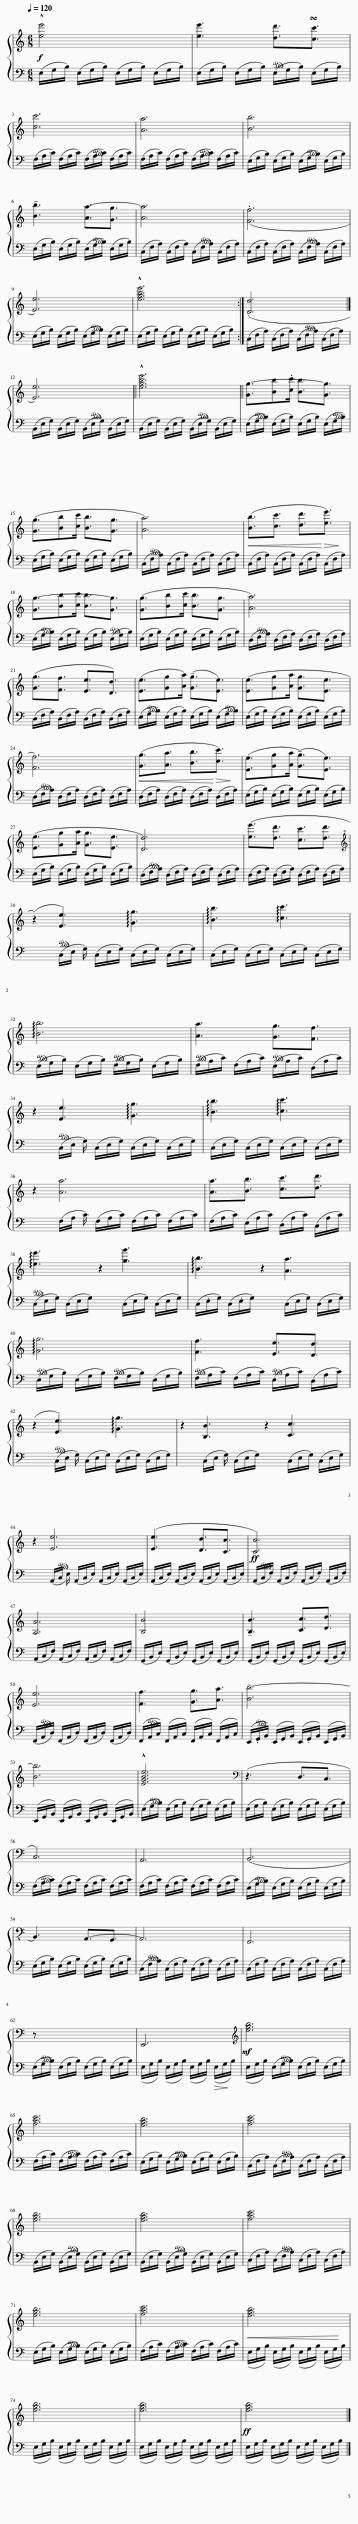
X:1
%%score { 1 | 2 }
L:1/8
Q:1/4=120
M:6/8
I:linebreak $
K:C
V:1 treble
V:2 bass
V:1
!f! !^![ee']4 x/[I:staff +1] (E,/G,/B,/) |[I:staff -1] [ee']3 [dd']3/2!turn![cc']3/2 |$ [cc']6 | [Aa]6 | [Bb]6 |$ %5
 !tenuto![Bb]3 [Aa-]3/2[Gg]3/2 | [Aa]6 | (.[Ff]6 |$ [Ee]6) | !^![egbe']6 :| %10
 (.[Dd]6 |]$ [Ee]6) | !^![egbe']6 | [Gg-]3/2[Bb].[cc']/ [Bb]3/2[Gg]3/2 |$ ([Gg]3/2[Bb][cc']/ [Bb]3/2[Gg]3/2 | %15
 [Aa]6) |!<(! ([Bb]3/2[cc']3/2 [dd']3/2!<)!!>(![ee']3/2) |$ [Gg-]3/2[Bb][cc']/ [Bb]3/2[Gg]3/2 | ([Gg]3/2[Bb][cc']/ [Bb]3/2[Gg]3/2 | [Aa]6) |$ %20
 ([Gg]3/2[Ff]3/2 [Ee]3/2[Dd]3/2) | ([Ee]3/2[Gg][Aa]/) (!tenuto![Gg]3/2[Ee]3/2) | ([Ee]3/2[Gg][Aa]/ [Gg]3/2[Ee]3/2 |$ [Ff]6) |!<(! ([Gg]3/2[Aa]3/2 [Bb]3/2!<)!!>(![cc']3/2) | %25
 ([Ee]3/2[Gg][Aa]/ (!tenuto![Gg]3/2)[Ee]3/2) |$ ([Ee]3/2[Gg][Aa]/ [Gg]3/2[Ee]3/2 | [Dd]6) | ([ee']3/2[dd']3/2 [cc']3/2[dd']3/2 |$[K:treble+8] (z2) [E,E]3) !arpeggio![G,G]3 | %30
 !arpeggio![B,B]3 !arpeggio![Cc]3 |$ !arpeggio![B,B]6 | [A,A]3 [G,G]3/2[F,F]3/2 |$ z2 [E,E]3 !arpeggio![G,G]3 | !arpeggio![B,B]3 !arpeggio![Cc]3 |$ %35
 z2 [A,A]6 | [A,A]3/2[B,B]3/2 [Cc]3/2[Dd]3/2 |$ !arpeggio![Ee]3 z2 [Gg]3 | !arpeggio![B,B]3 z2 [A,A]3 |$ !arpeggio![G,G]6 | %40
 [F,F]3 [E,E]3/2[D,D]3/2 |$ (z2 [E,E]3) !arpeggio![G,G]3 | z2 [B,,B,]3 z2 [C,C]3 |$ z2 [E,E]6 | ([E,E]3 [D,D]3/2[C,C]3/2 | %45
!ff! [C,C]6) |$ [A,,A,]6 | [B,,B,]4 x/[I:staff +1] (G,,,/B,,/E,/) |[I:staff -1] !tenuto![B,B,]3 [C,C]3/2[D,D]3/2 |$ [E,E]6 | %50
 [F,F]3 [G,G]3/2[A,A]3/2 | !tenuto![B,B-]6 |$ [B,B]6 | !^![E,G,B,E]6 |[K:bass] (z3 D,3/2C,3/2 |$ %55
 C,6) | A,,6 | (B,,6 |$ B,,,3) A,,,3/2-G,,,3/2 | A,,,6 | %60
 F,,,6 |$ z x/[I:staff +1] (E,/G,/B,/) (E,/G,/B,/) (E,/G,/B,/) |[I:staff -1] E,,6 |[K:treble]!mf! [egb]6 |$ [fac']6 | %65
 [egb]6 | [fac']6 |$ [egb]6 | [egb]6 | [fac']6 |$ %70
 [egb]6 | [fac']6 |!<(! [egb]6 |$ [egb]6 | [egb]6 | %75
!ff! [egb]6 |] %76
V:2
 (E,/G,/B,/) (E,/G,/B,/) (E,/G,/B,/) x3/2 | (E,/G,/B,/) (E,/G,/B,/)!ped! (E,/G,/B,/) (E,/G,/B,/) |$ (F,/A,/C/) (F,/A,/C/) (F,/!ped!A,/C/) (F,/A,/C/) | (F,/A,/C/) (F,/A,/C/) (F,/!ped!A,/C/) (F,/A,/C/) | (E,/G,/B,/) (E,/G,/B,/) (E,/!ped!G,/B,/) (E,/G,/B,/) |$ %5
 (E,/G,/B,/) (E,/G,/B,/) (E,/!ped!G,/B,/) (E,/G,/B,/) | (C,/F,/A,/) (C,/F,/A,/) (C,/!ped!F,/A,/) (C,/F,/A,/) | (C,/F,/A,/) (C,/F,/A,/) (C,/!ped!F,/A,/) (C,/F,/A,/) |$ (E,/G,/B,/) (E,/G,/B,/) (E,/!ped!G,/B,/) (E,/G,/B,/) | (E,/G,/B,/) (E,/G,/B,/) (E,/G,/B,/) (E,/G,/B,/) :| %10
 (C,/F,/A,/) (C,/F,/A,/) (C,/!ped!F,/A,/) (C,/F,/A,/) |]$ (B,,/E,/G,/) (B,,/E,/G,/) (B,,/!ped!E,/G,/) (B,,/E,/G,/) | (B,,/E,/G,/) (B,,/E,/G,/) (B,,/!ped!E,/G,/) (B,,/E,/G,/) | (E,/!ped!G,/B,/) (E,/G,/B,/) (E,/G,/B,/) (E,/!ped!G,/!tenuto!B,/) |$ (E,/G,/B,/) (E,/G,/B,/) (E,/G,/B,/) (E,/G,/B,/) | %15
 (C,/!ped!F,/A,/) (C,/F,/A,/) (C,/F,/A,/) (C,/F,/A,/) | (C,/F,/A,/) (C,/F,/A,/) (C,/F,/A,/) (C,/F,/A,/) |$ (E,/!ped!G,/B,/) (E,/G,/B,/) (E,/G,/B,/)!ped! (E,/G,/B,/) | (E,/G,/B,/) (E,/G,/B,/) (E,/G,/B,/) (E,/G,/B,/) | (D,/!ped!F,/A,/) (D,/F,/A,/) (D,/F,/A,/) (D,/F,/A,/) |$ %20
 (D,/F,/A,/) (D,/F,/A,/) (D,/F,/A,/) (D,/F,/A,/) | (E,/!ped!G,/B,/) (E,/G,/B,/) (E,/G,/B,/) (E,/!ped!G,/B,/) | (E,/G,/B,/) (E,/G,/B,/) (E,/G,/B,/) (E,/G,/B,/) |$ (D,/!ped!F,/A,/) (D,/F,/A,/) (D,/F,/A,/) (D,/F,/A,/) | (D,/F,/A,/) (D,/F,/A,/) (D,/F,/A,/) (D,/F,/A,/) | %25
 (E,/G,/B,/) (E,/G,/B,/) (E,/G,/B,/) (E,/G,/B,/) |$ (E,/G,/B,/) (E,/G,/B,/) (E,/G,/B,/) (E,/G,/B,/) | (D,/!ped!F,/A,/) (D,/F,/A,/) (D,/F,/A,/) (D,/F,/A,/) | (D,/F,/A,/) (D,/F,/A,/) (D,/F,/A,/) (D,/F,/A,/) |$ x2!ped! (C,/E,/ G,/) (C,/E,/G,/) (C,/E,/G,/) (C,/E,/G,/) | %30
 (C,/E,/G,/) (C,/E,/G,/) (C,/E,/G,/) (C,/E,/G,/) |$!ped! (E,/G,/B,/) (E,/G,/B,/)!ped! (F,/G,/B,/) (E,/G,/B,/) |!ped! (F,/A,/C/) (F,/A,/C/)!ped! (E,/A,/C/) (D,/A,/C/) |$ x2!ped! (C,/E,/ G,/) (C,/E,/G,/) (C,/E,/G,/) (C,/E,/G,/) | (C,/E,/G,/) (C,/E,/G,/) (C,/E,/G,/) (C,/E,/G,/) |$ %35
 x2 (F,/A,/ C/) (F,/A,/C/) (F,/A,/C/) (F,/A,/C/) | (F,/A,/C/) (E,/A,/C/) (D,/A,/C/) (C,/A,/C/) |$!ped! (C,/E,/G,/) (C,/E,/G,/) x2 (C,/E,/G,/) (C,/E,/G,/) | (C,/.E,/G,/) (C,/.E,/G,/) x2 (C,/E,/G,/) (C,/E,/G,/) |$!ped! (E,/G,/B,/) (E,/G,/B,/)!ped! (F,/G,/B,/) (E,/G,/B,/) | %40
!ped! (F,/A,/C/) (F,/A,/C/)!ped! (E,/A,/C/) (D,/A,/C/) |$ x2!ped! (C,/E,/ G,/) (C,/E,/G,/) (C,/E,/G,/) (C,/E,/G,/) | x2 (C,/E,/ G,/) (C,/E,/G,/) x2 (C,/E,/G,/) (C,/E,/G,/) |$ x2 (A,,/!ped!C,/ E,/) (A,,/C,/E,/) (A,,/C,/E,/) (A,,/C,/E,/) | (A,,/C,/E,/) (A,,/C,/E,/) (A,,/C,/E,/) (A,,/C,/E,/) | %45
 (A,,/!ped!C,/F,/) (A,,/C,/F,/) (A,,/C,/F,/) (A,,/C,/F,/) |$ (A,,/C,/F,/) (A,,/C,/F,/) (A,,/C,/F,/) (A,,/C,/F,/) | (G,,/B,,/E,/) (G,,/B,,/E,/) (G,,/B,,/E,/) x3/2 | (G,,/B,,/E,/) (G,,/B,,/E,/) (G,,/B,,/E,/) (G,,/B,,/E,/) |$ (F,,/!ped!A,,/D,/) (F,,/A,,/D,/) (F,,/A,,/D,/) (F,,/A,,/D,/) | %50
 (F,,/!ped!A,,/C,/) (F,,/A,,/C,/) (F,,/A,,/C,/) (F,,/A,,/C,/) | (E,,/!ped!.G,,/B,,/) (E,,/G,,/B,,/) (E,,/.G,,/B,,/) (E,,/G,,/B,,/) |$ (E,,/G,,/B,,/) (E,,/G,,/B,,/) (E,,/G,,/B,,/) (E,,/G,,/B,,/) | (E,/!ped!G,/B,/) (E,/G,/B,/) (E,/G,/B,/) (E,/G,/B,/) | (E,/G,/B,/) (E,/G,/B,/) (E,/G,/B,/) (E,/G,/B,/) |$ %55
 (F,/!ped!A,/C/) (F,/A,/C/) (F,/A,/C/) (F,/A,/C/) | (F,/A,/C/) (F,/A,/C/) (F,/A,/C/) (F,/A,/C/) | (E,/!ped!G,/B,/) (E,/G,/B,/) (E,/G,/B,/) (E,/G,/B,/) |$ (E,/G,/B,/) (E,/G,/B,/) (E,/G,/B,/) (E,/G,/B,/) | (C,/!ped!F,/A,/) (C,/F,/A,/) (C,/F,/A,/) (C,/F,/A,/) | %60
 (C,/F,/A,/) (C,/F,/A,/) (C,/F,/A,/) (C,/F,/A,/) |$ (E,/!ped!G,/B,/) x9/2 | (E,/G,/B,/) (E,/G,/B,/) (E,/G,/B,/)!>(! (E,/G,/!>)!B,/) | (E,/G,/B,/) (E,/!ped!G,/B,/) (E,/G,/B,/) (E,/G,/B,/) |$ (F,/A,/C/) (F,/!ped!A,/C/) (F,/A,/C/) (F,/A,/C/) | %65
 (E,/G,/B,/) (E,/!ped!G,/B,/) (E,/G,/B,/) (E,/G,/B,/) | (C,/F,/A,/) (C,/!ped!F,/A,/) (C,/F,/A,/) (C,/F,/A,/) |$ (B,,/E,/G,/) (B,,/!ped!E,/G,/) (B,,/E,/G,/) (B,,/E,/G,/) | (B,,/E,/G,/) (B,,/!ped!E,/G,/) (B,,/E,/G,/) (B,,/E,/G,/) | (C,/F,/A,/) (C,/!ped!F,/A,/) (C,/F,/A,/) (C,/F,/A,/) |$ %70
 (E,/G,/B,/) (E,/!ped!G,/B,/) (E,/G,/B,/) (E,/G,/B,/) | (F,/A,/C/) (F,/!ped!A,/C/) (F,/A,/C/) (F,/A,/C/) | (E,/G,/B,/) (E,/G,/B,/) (E,/G,/B,/) (E,/G,/B,/) |$ (E,/G,/B,/) (E,/G,/B,/) (E,/G,/B,/) (E,/G,/B,/) | (E,/G,/B,/) (E,/G,/B,/) (E,/G,/B,/) (E,/G,/B,/) | %75
 (E,/G,/B,/) (E,/G,/B,/) (E,/G,/B,/) (E,/G,/B,/) |] %76
